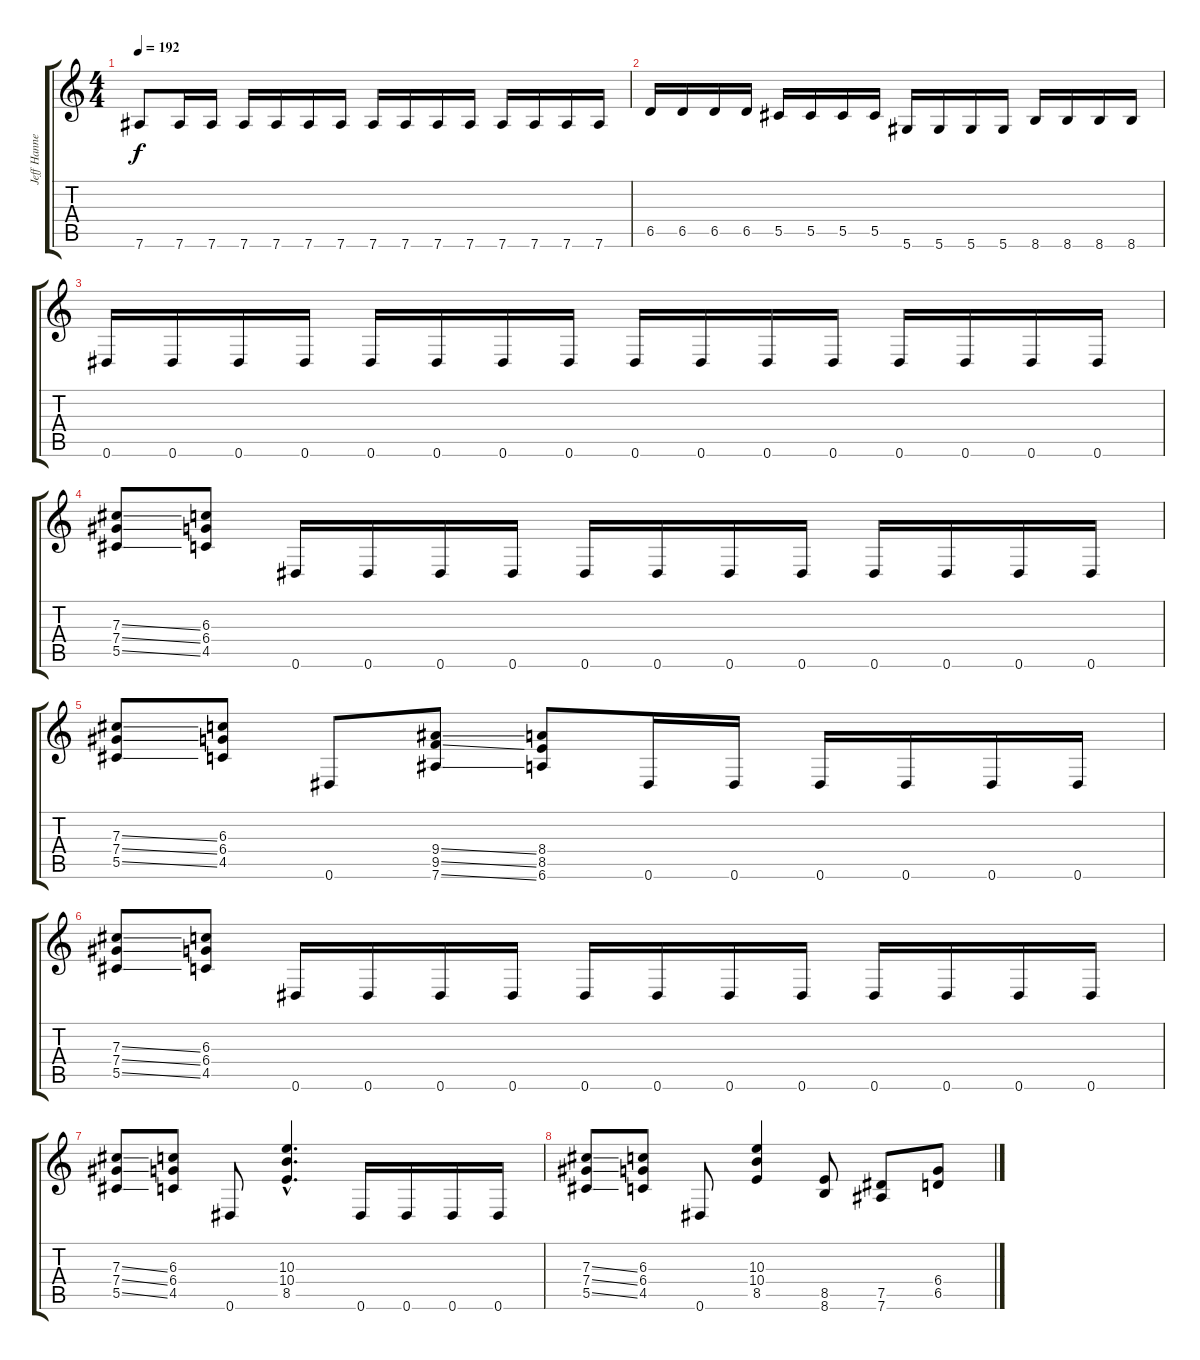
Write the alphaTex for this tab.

\track ("Jeff Hanneman" "Jeff Hanne") {instrument distortionguitar}
\staff {score tabs}
\tuning (Eb4 Bb3 Gb3 Db3 Ab2 Eb2) {hide}
\ts (4 4)
\tempo 192
\clef g2
\ks c
7.6.8{dy f} 7.6.16 7.6.16 7.6.16 7.6.16 7.6.16 7.6.16 7.6.16 7.6.16 7.6.16 7.6.16 7.6.16 7.6.16 7.6.16 7.6.16 |
6.5.16 6.5.16 6.5.16 6.5.16 5.5.16 5.5.16 5.5.16 5.5.16 5.6.16 5.6.16 5.6.16 5.6.16 8.6.16 8.6.16 8.6.16 8.6.16 |
0.6.16 0.6.16 0.6.16 0.6.16 0.6.16 0.6.16 0.6.16 0.6.16 0.6.16 0.6.16 0.6.16 0.6.16 0.6.16 0.6.16 0.6.16 0.6.16 |
(7.3{ss} 7.4{ss} 5.5{ss}).8 (6.3 6.4 4.5).8 0.6.16 0.6.16 0.6.16 0.6.16 0.6.16 0.6.16 0.6.16 0.6.16 0.6.16 0.6.16 0.6.16 0.6.16 |
(7.3{ss} 7.4{ss} 5.5{ss}).8 (6.3 6.4 4.5).8 0.6.8 (9.4{ss} 9.5{ss} 7.6{ss}).8 (8.4 8.5 6.6).8 0.6.16 0.6.16 0.6.16 0.6.16 0.6.16 0.6.16 |
(7.3{ss} 7.4{ss} 5.5{ss}).8 (6.3 6.4 4.5).8 0.6.16 0.6.16 0.6.16 0.6.16 0.6.16 0.6.16 0.6.16 0.6.16 0.6.16 0.6.16 0.6.16 0.6.16 |
(7.3{ss} 7.4{ss} 5.5{ss}).8 (6.3 6.4 4.5).8 0.6.8 (10.3{hac} 10.4{hac} 8.5{hac}).4{d} 0.6.16 0.6.16 0.6.16 0.6.16 |
(7.3{ss} 7.4{ss} 5.5{ss}).8 (6.3 6.4 4.5).8 0.6.8 (10.3 10.4 8.5).4 (8.5 8.6).8 (7.5 7.6).8 (6.4 6.5).8
